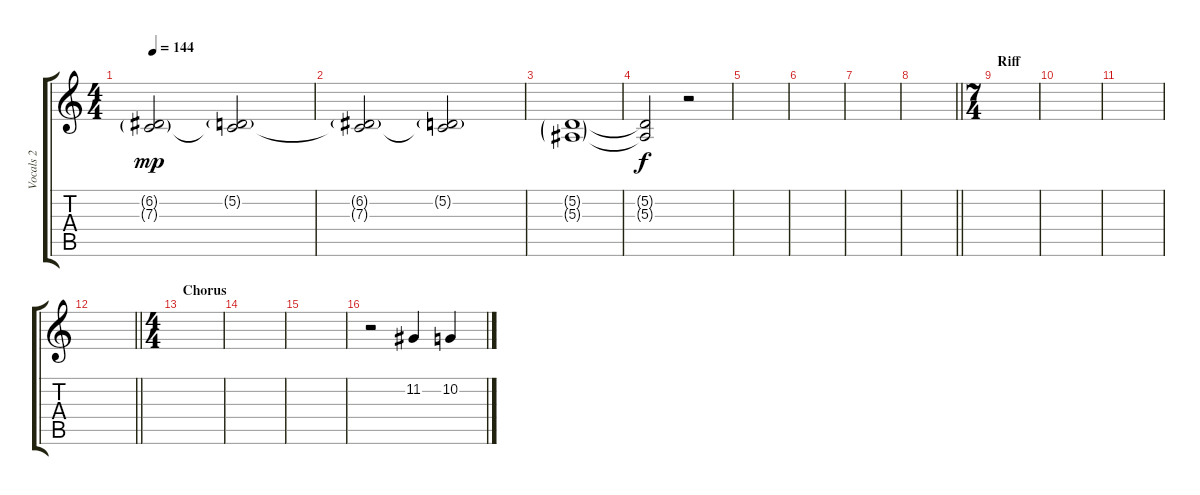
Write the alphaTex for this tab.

\track ("Vocals 2" "Vocals 2") {instrument bassoon}
\staff {score tabs}
\tuning (D4 A3 F3 C3 G2 C2) {hide}
\ts (4 4)
\tempo 144
\clef g2
\ks c
(6.2{g} 7.3{g}).2{dy mp} (5.2{g} 7.3{t}).2 |
(6.2{g} 7.3{t}).2 (5.2{g} 7.3{t}).2 |
(5.2{g} 5.3{g}).1 |
(5.2{t} 5.3{t}).2{dy f} r.2 |
|
|
|
\barLineRight lightlight
|
\ts (7 4)
\section ("" "Riff")
|
|
|
\barLineRight lightlight
|
\ts (4 4)
\section ("" "Chorus")
|
|
|
r.2 11.2.4 10.2.4
